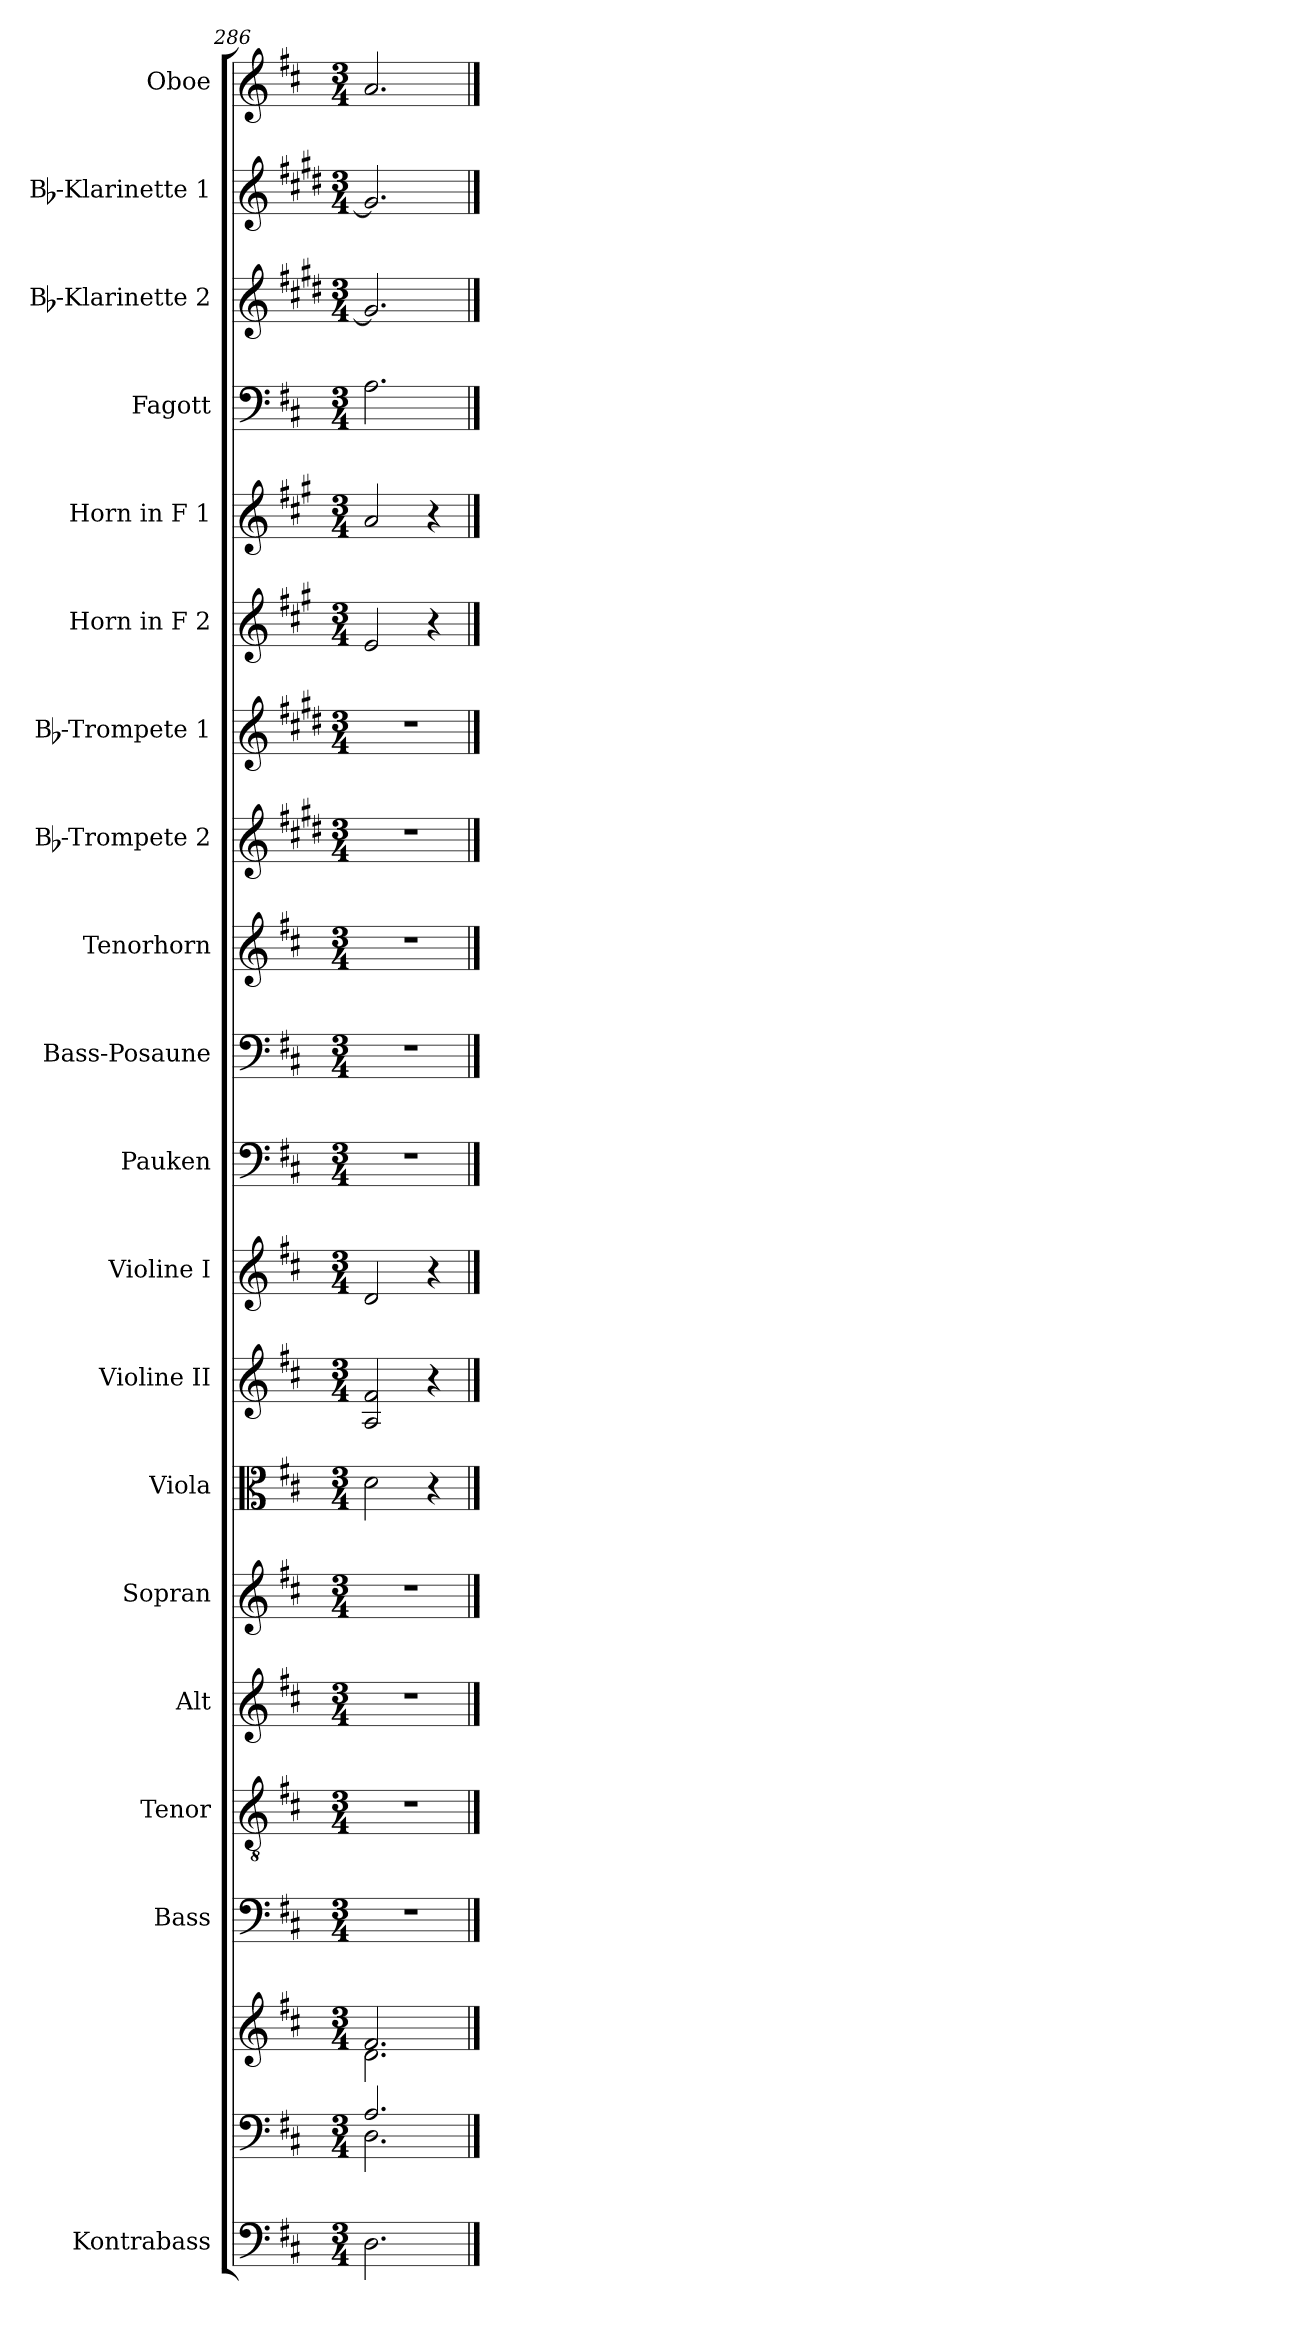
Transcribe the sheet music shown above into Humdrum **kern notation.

**kern	**kern	**kern	**kern	**kern	**kern	**kern	**kern	**kern	**kern	**kern	**kern	**kern	**kern	**kern	**kern	**kern	**kern	**kern	**kern	**kern
*part20	*part19	*part19	*part18	*part17	*part16	*part15	*part14	*part13	*part12	*part11	*part10	*part9	*part8	*part7	*part6	*part5	*part4	*part3	*part2	*part1
*staff21	*staff20	*staff19	*staff18	*staff17	*staff16	*staff15	*staff14	*staff13	*staff12	*staff11	*staff10	*staff9	*staff8	*staff7	*staff6	*staff5	*staff4	*staff3	*staff2	*staff1
*I"Kontrabass	*	*	*I"Bass	*I"Tenor	*I"Alt	*I"Sopran	*I"Viola	*I"Violine II	*I"Violine I	*I"Pauken	*I"Bass-Posaune	*I"Tenorhorn	*I"Bb-Trompete 2	*I"Bb-Trompete 1	*I"Horn in F 2	*I"Horn in F 1	*I"Fagott	*I"Bb-Klarinette 2	*I"Bb-Klarinette 1	*I"Oboe
*I'Kb.	*	*	*I'B.	*I'T.	*I'A.	*I'S.	*I'Vla.	*I'Vl. II	*I'Vl. I	*I'Pk.	*I'B. Pos.	*I'T. Hrn.	*I'Bb Trp. 2	*I'Bb Trp. 1	*	*	*I'Fg.	*I'Bb Kl. 2	*I'Bb Kl. 1	*I'Ob.
*clefF4	*clefF4	*clefG2	*clefF4	*clefGv2	*clefG2	*clefG2	*clefC3	*clefG2	*clefG2	*clefF4	*clefF4	*clefG2	*clefG2	*clefG2	*clefG2	*clefG2	*clefF4	*clefG2	*clefG2	*clefG2
*ITrd7c12	*	*	*	*	*	*	*	*	*	*	*	*ITrd8c14	*ITrd1c2	*ITrd1c2	*ITrd4c7	*ITrd4c7	*	*ITrd1c2	*ITrd1c2	*
*k[f#c#]	*k[f#c#]	*k[f#c#]	*k[f#c#]	*k[f#c#]	*k[f#c#]	*k[f#c#]	*k[f#c#]	*k[f#c#]	*k[f#c#]	*k[f#c#]	*k[f#c#]	*k[f#c#]	*k[f#c#]	*k[f#c#]	*k[f#c#]	*k[f#c#]	*k[f#c#]	*k[f#c#]	*k[f#c#]	*k[f#c#]
*D:	*D:	*D:	*D:	*D:	*D:	*D:	*D:	*D:	*D:	*D:	*D:	*D:	*D:	*D:	*D:	*D:	*D:	*D:	*D:	*D:
*M3/4	*M3/4	*M3/4	*M3/4	*M3/4	*M3/4	*M3/4	*M3/4	*M3/4	*M3/4	*M3/4	*M3/4	*M3/4	*M3/4	*M3/4	*M3/4	*M3/4	*M3/4	*M3/4	*M3/4	*M3/4
=286	=286	=286	=286	=286	=286	=286	=286	=286	=286	=286	=286	=286	=286	=286	=286	=286	=286	=286	=286	=286
*	*^	*^	*	*	*	*	*	*	*	*	*	*	*	*	*	*	*	*	*	*
2.DD\	2.A/	2.D\	2.f#/	2.d\	2.r	2.r	2.r	2.r	2d\	2A/ 2f#/	2d/	2.r	2.r	2.r	2.r	2.r	2A/	2d/	2.A\	2.f#/]	2.f#/]	2.a/
.	.	.	.	.	.	.	.	.	4r	4r	4r	.	.	.	.	.	4r	4r	.	.	.	.
*	*v	*v	*	*	*	*	*	*	*	*	*	*	*	*	*	*	*	*	*	*	*	*
*	*	*v	*v	*	*	*	*	*	*	*	*	*	*	*	*	*	*	*	*	*	*
==	==	==	==	==	==	==	==	==	==	==	==	==	==	==	==	==	==	==	==	==
*-	*-	*-	*-	*-	*-	*-	*-	*-	*-	*-	*-	*-	*-	*-	*-	*-	*-	*-	*-	*-
